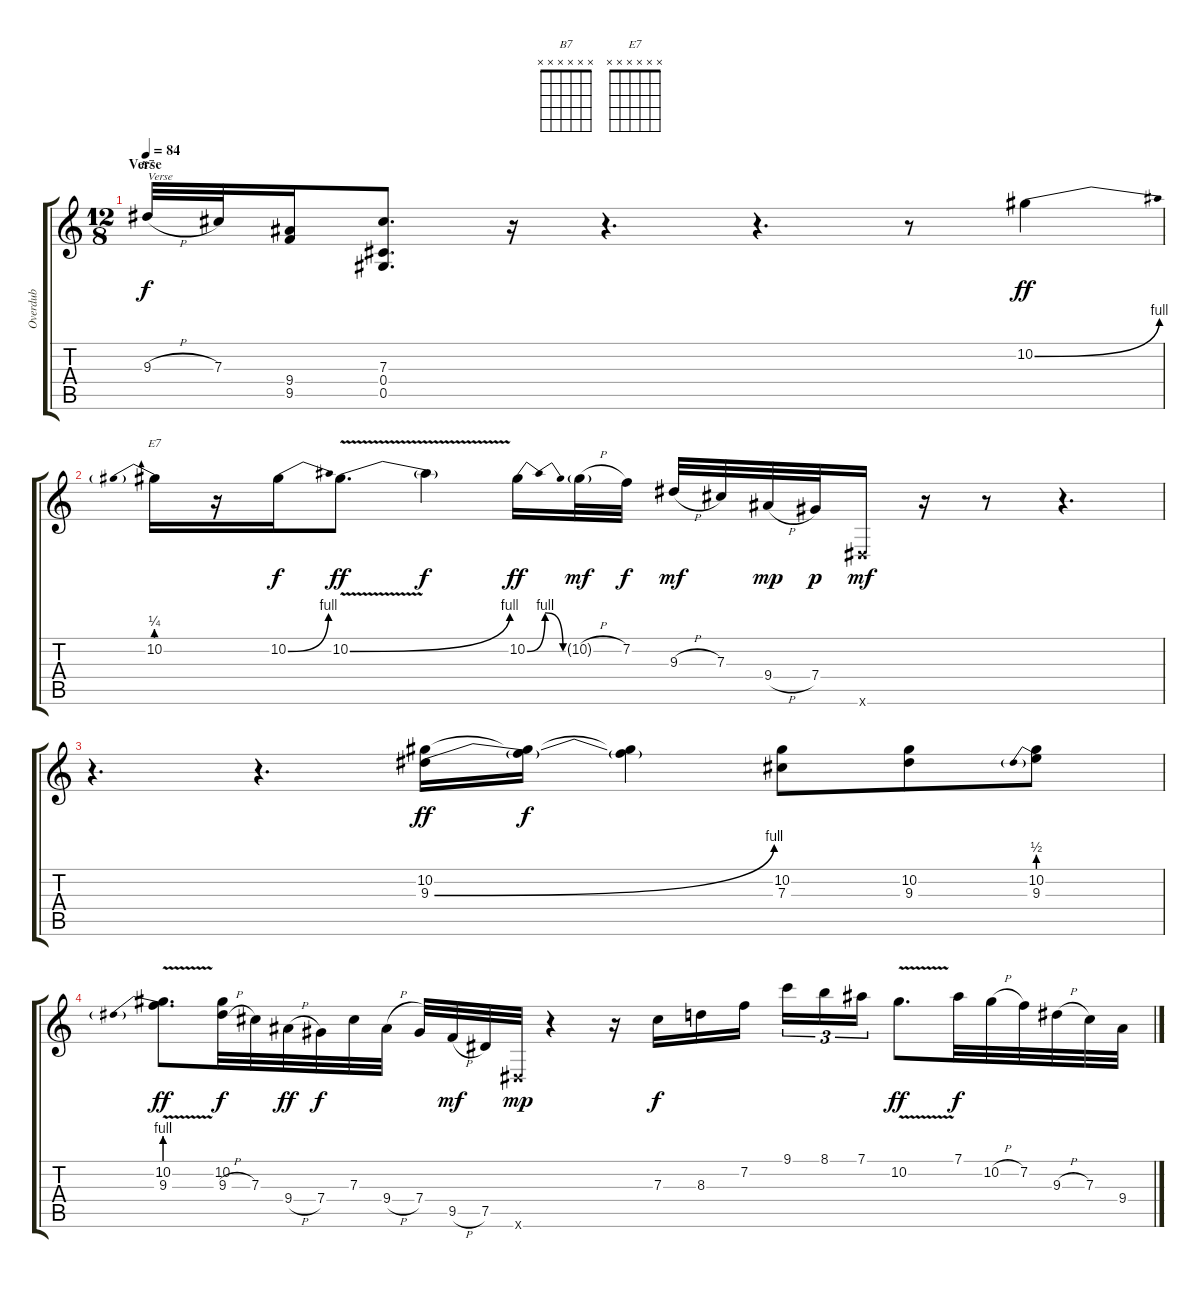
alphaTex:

\track ("Overdub" "Overdub") {instrument fretlessbass}
\staff {score tabs}
\tuning (Eb4 Bb3 Gb3 Db3 Ab2 Eb2) {hide}
\chord ("B7" x x x x x x)
\chord ("E7" x x x x x x)
\ts (12 8)
\section ("" "Verse")
\tempo 84
\clef g2
\ks c
9.3{h}.32{ch "B7" txt "Verse" dy f} 7.3.32 (9.4 9.5).16 (7.3 0.4 0.5).8{d} r.16 r.4{d} r.4{d} r.8 10.2{be (bend 0 0 60 4)}.4{dy ff} |
10.2{be (prebend 0 1 60 1)}.16{ch "E7"} r.16 10.2{be (bend 0 0 60 4)}.16{dy f} 10.2{be (bend 0 0 60 4) v}.8{d dy ff} 10.2{t}.4{dy f} 10.2{be (bendrelease 0 0 15 4 30 4 60 0)}.16{dy ff} 10.2{h g}.32{dy mf} 7.2.32{dy f} 9.3{h}.32{dy mf} 7.3.32 9.4{h}.32{dy mp} 7.4.32{dy p} 0.6{x}.16{dy mf} r.16 r.8 r.4{d} |
r.4{d} r.4{d} (10.2 9.3{be (bend 0 0 60 4)}).16{dy ff} (10.2{t} 9.3{t}).16{dy f} (10.2{t} 9.3{t}).4 (10.2 7.3).8 (10.2 9.3).8 (10.2 9.3{be (prebend 0 2 60 2)}).8 |
(10.2{v} 9.3{be (prebend 0 4 60 4) v}).8{d dy ff} (10.2 9.3{h}).32{dy f} 7.3.32 9.4{h}.32{dy ff} 7.4.32{dy f} 7.3.32 9.4{h}.32 7.4.32 9.5{h}.32{dy mf} 7.5.32 0.6{x}.32{dy mp} r.4 r.16 7.3.16{dy f} 8.3.16 7.2.16 9.1.16{tu (3 2)} 8.1.16{tu (3 2)} 7.1.16{tu (3 2)} 10.2{v}.8{d dy ff} 7.1.32{dy f} 10.2{h}.32 7.2.32 9.3{h}.32 7.3.32 9.4.32
